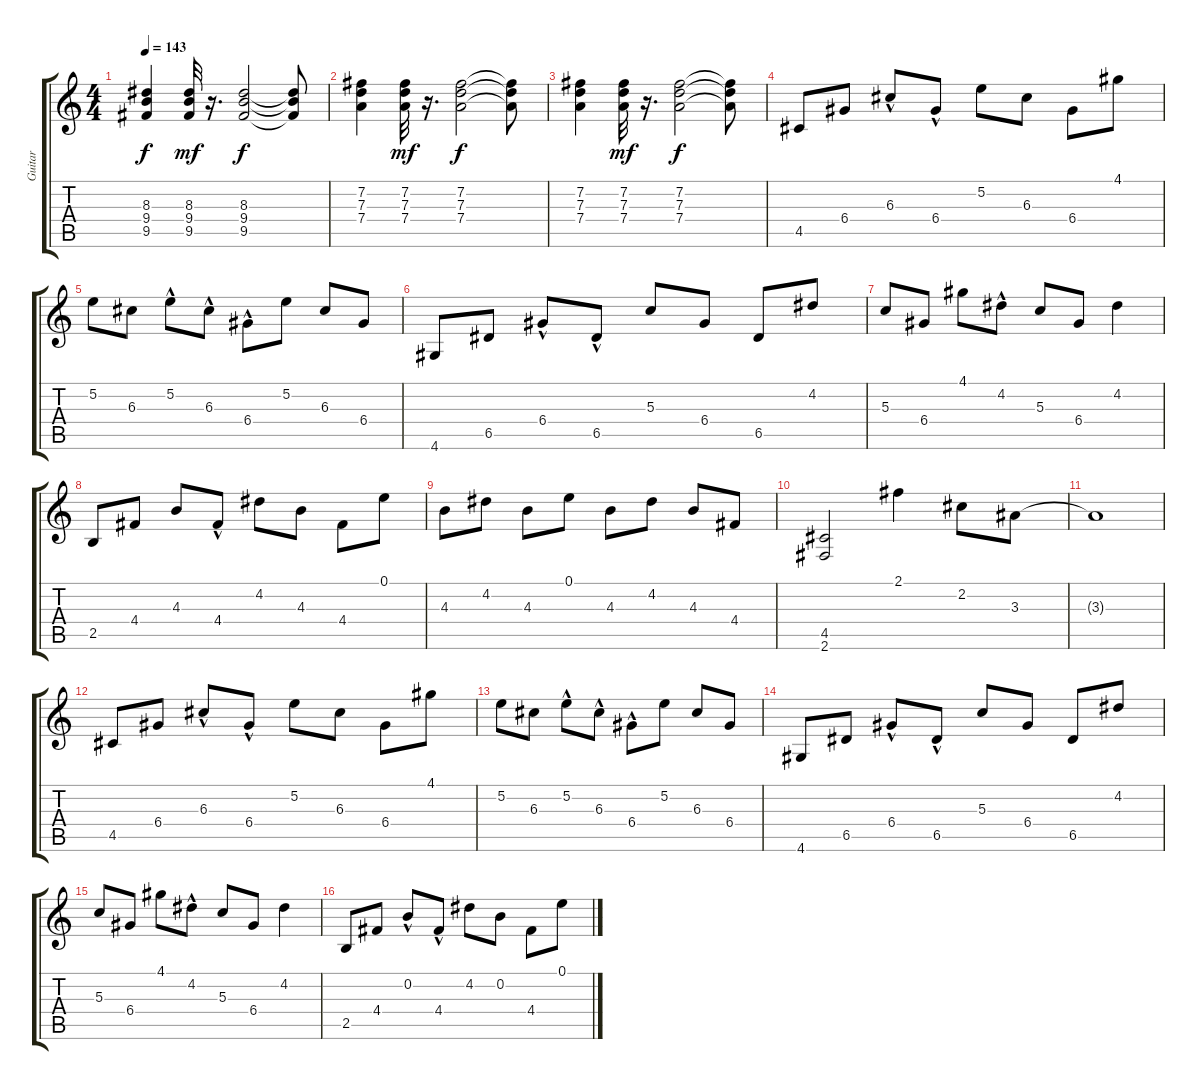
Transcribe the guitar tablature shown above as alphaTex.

\track ("Guitar" "Guitar") {instrument distortionguitar}
\staff {score tabs}
\tuning (E4 B3 G3 D3 A2 E2) {hide}
\ts (4 4)
\tempo 143
\clef g2
\ks c
(8.3 9.4 9.5).4{dy f balance 2} (8.3 9.4 9.5).32{dy mf balance 2} r.16{d} (8.3 9.4 9.5).2{dy f balance 2} (8.3{t} 9.4{t} 9.5{t}).8 |
(7.2 7.3 7.4).4{balance 2} (7.2 7.3 7.4).32{dy mf} r.16{d} (7.2 7.3 7.4).2{dy f} (7.2{t} 7.3{t} 7.4{t}).8 |
(7.2 7.3 7.4).4 (7.2 7.3 7.4).32{dy mf} r.16{d} (7.2 7.3 7.4).2{dy f} (7.2{t} 7.3{t} 7.4{t}).8 |
4.5.8 6.4.8 6.3{hac}.8 6.4{hac}.8 5.2.8 6.3.8 6.4.8 4.1.8 |
5.2.8 6.3.8 5.2{hac}.8 6.3{hac}.8 6.4{hac}.8 5.2.8 6.3.8 6.4.8 |
4.6.8 6.5.8 6.4{hac}.8 6.5{hac}.8 5.3.8 6.4.8 6.5.8 4.2.8 |
5.3.8 6.4.8 4.1.8 4.2{hac}.8 5.3.8 6.4.8 4.2.4 |
2.5.8 4.4.8 4.3.8 4.4{hac}.8 4.2.8 4.3.8 4.4.8 0.1.8 |
4.3.8 4.2.8 4.3.8 0.1.8 4.3.8 4.2.8 4.3.8 4.4.8 |
(4.5 2.6).2 2.1.4 2.2.8 3.3.8 |
3.3{t}.1 |
4.5.8{instrument acousticguitarnylon} 6.4.8 6.3{hac}.8 6.4{hac}.8 5.2.8 6.3.8 6.4.8 4.1.8 |
5.2.8 6.3.8 5.2{hac}.8 6.3{hac}.8 6.4{hac}.8 5.2.8 6.3.8 6.4.8 |
4.6.8 6.5.8 6.4{hac}.8 6.5{hac}.8 5.3.8 6.4.8 6.5.8 4.2.8 |
5.3.8 6.4.8 4.1.8 4.2{hac}.8 5.3.8 6.4.8 4.2.4 |
2.5.8 4.4.8 0.2{hac}.8 4.4{hac}.8 4.2.8 0.2.8 4.4.8 0.1.8
